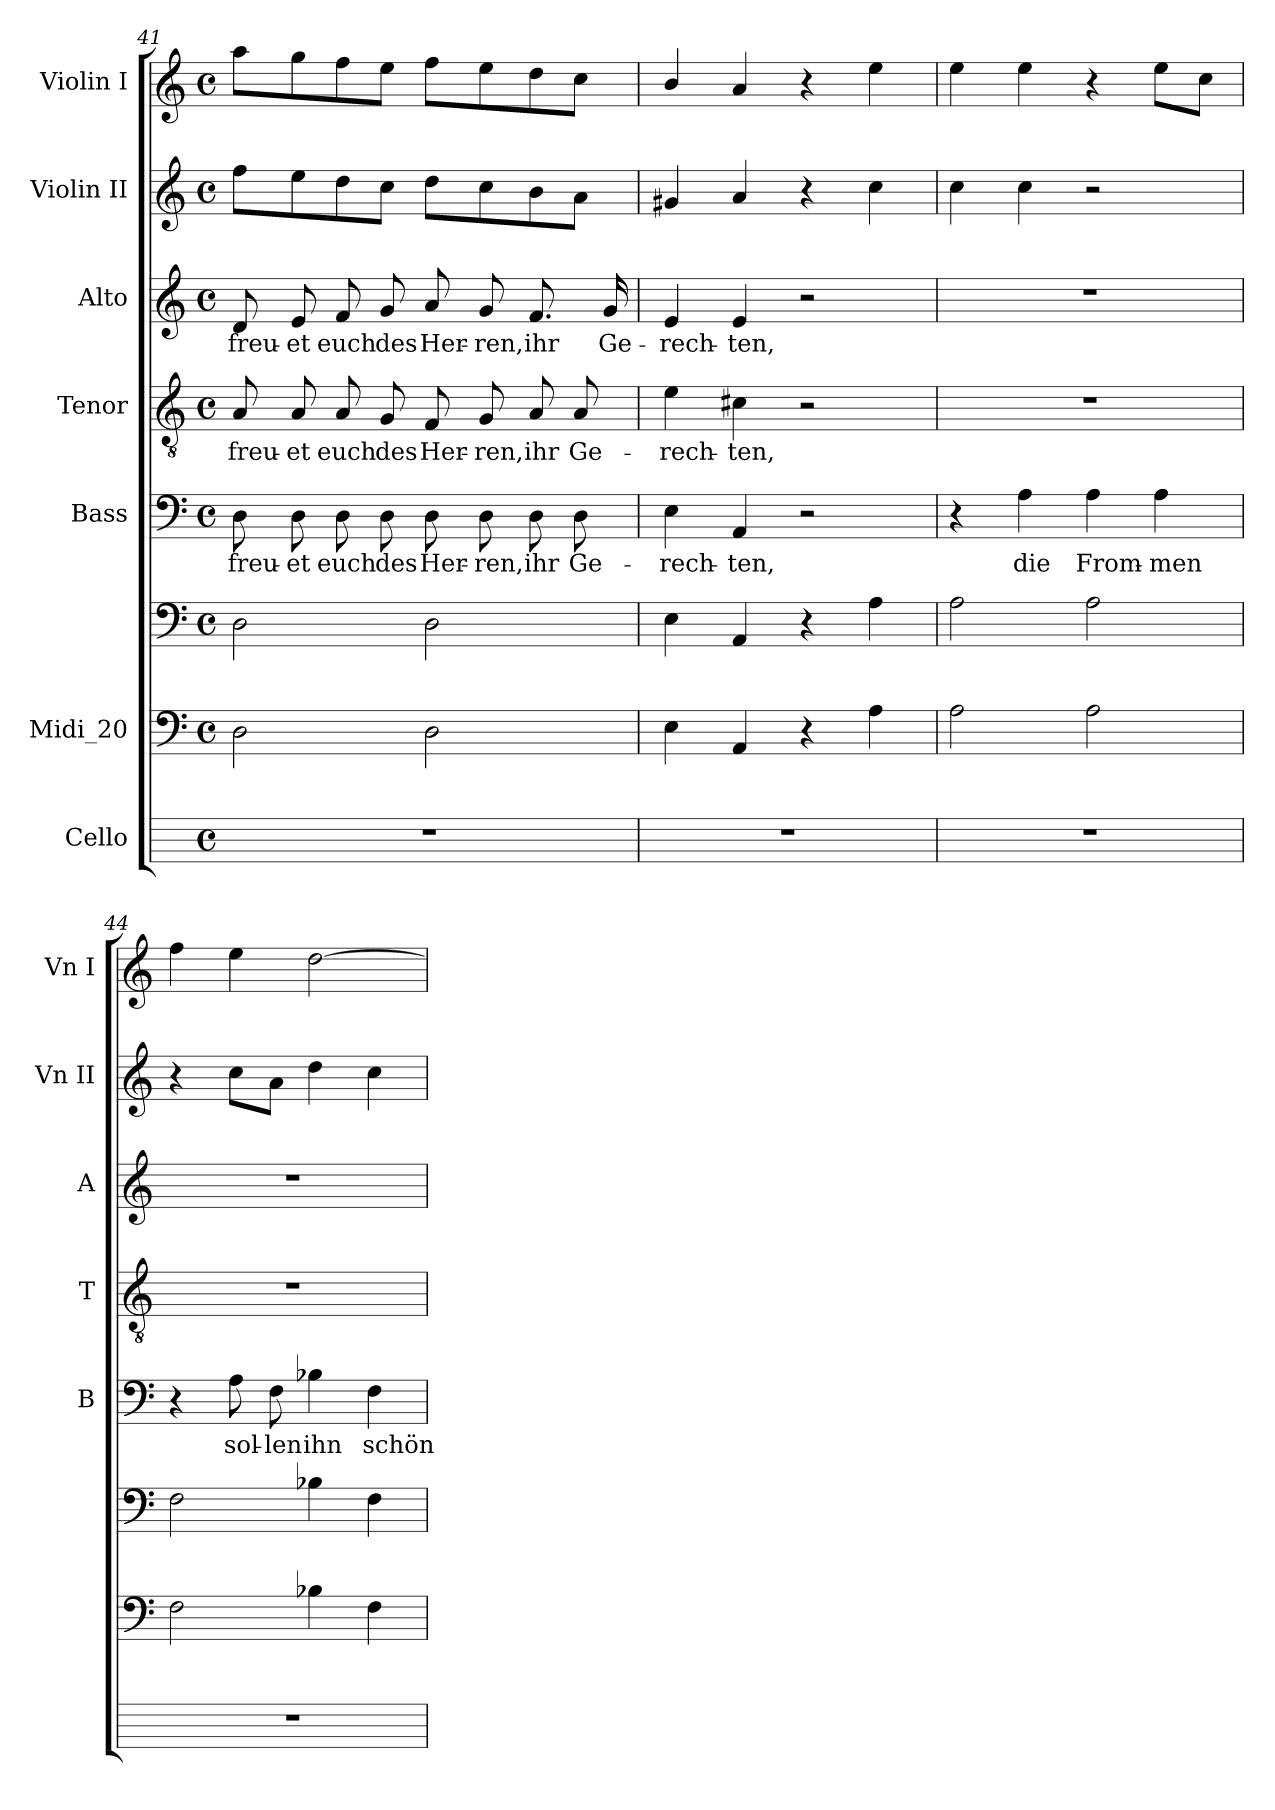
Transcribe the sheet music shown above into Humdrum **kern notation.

**kern	**kern	**kern	**kern	**text	**kern	**text	**kern	**text	**kern	**kern
*part7	*part6	*part6	*part5	*part5	*part4	*part4	*part3	*part3	*part2	*part1
*staff8	*staff7	*staff6	*staff5	*staff5	*staff4	*staff4	*staff3	*staff3	*staff2	*staff1
*I"Cello	*I"Midi_20	*	*I"Bass	*	*I"Tenor	*	*I"Alto	*	*I"Violin II	*I"Violin I
*	*	*	*I'B	*	*I'T	*	*I'A	*	*I'Vn II	*I'Vn I
!!LO:LB:g=z
*	*	*clefF4	*clefF4	*	*clefGv2	*	*clefG2	*	*clefG2	*clefG2
*	*k[]	*k[]	*k[]	*	*k[]	*	*k[]	*	*k[]	*k[]
*	*C:	*C:	*C:	*	*C:	*	*C:	*	*C:	*C:
*M4/4	*M4/4	*M4/4	*M4/4	*	*M4/4	*	*M4/4	*	*M4/4	*M4/4
*met(c)	*met(c)	*met(c)	*met(c)	*	*met(c)	*	*met(c)	*	*met(c)	*met(c)
=41	=41	=41	=41	=41	=41	=41	=41	=41	=41	=41
!	!	!	!	!LO:LY:b	!	!LO:LY:b	!	!LO:LY:b	!	!
1r	2D	2D	8D	freu-	8A	freu-	8d	freu-	8ffL	8aaL
!	!	!	!	!LO:LY:b	!	!LO:LY:b	!	!LO:LY:b	!	!
.	.	.	8D	-et	8A	-et	8e	-et	8ee	8gg
!	!	!	!	!LO:LY:b	!	!LO:LY:b	!	!LO:LY:b	!	!
.	.	.	8D	euch	8A	euch	8f	euch	8dd	8ff
!	!	!	!	!LO:LY:b	!	!LO:LY:b	!	!LO:LY:b	!	!
.	.	.	8D	des	8G	des	8g	des	8ccJ	8eeJ
!	!	!	!	!LO:LY:b	!	!LO:LY:b	!	!LO:LY:b	!	!
.	2D	2D	8D	Her-	8F	Her-	8a	Her-	8ddL	8ffL
!	!	!	!	!LO:LY:b	!	!LO:LY:b	!	!LO:LY:b	!	!
.	.	.	8D	-ren,	8G	-ren,	8g	-ren,	8cc	8ee
!	!	!	!	!LO:LY:b	!	!LO:LY:b	!	!LO:LY:b	!	!
.	.	.	8D	ihr	8A	ihr	8.f	ihr	8b	8dd
!	!	!	!	!LO:LY:b	!	!LO:LY:b	!	!	!	!
.	.	.	8D	Ge-	8A	Ge-	.	.	8aJ	8ccJ
!	!	!	!	!	!	!	!	!LO:LY:b	!	!
.	.	.	.	.	.	.	16g	Ge-	.	.
=42	=42	=42	=42	=42	=42	=42	=42	=42	=42	=42
!	!	!	!	!LO:LY:b	!	!LO:LY:b	!	!LO:LY:b	!	!
1r	4E	4E	4E	-rech-	4e	-rech-	4e	-rech-	4g#X	4b/
!	!	!	!	!LO:LY:b	!	!LO:LY:b	!	!LO:LY:b	!	!
.	4AA	4AA	4AA	-ten,	4c#X	-ten,	4e	-ten,	4a	4a
.	4r	4r	2r	.	2r	.	2r	.	4r	4r
.	4A	4A	.	.	.	.	.	.	4cc	4ee
=43	=43	=43	=43	=43	=43	=43	=43	=43	=43	=43
1r	2A	2A	4r	.	1r	.	1r	.	4cc	4ee
!	!	!	!	!LO:LY:b	!	!	!	!	!	!
.	.	.	4A	die	.	.	.	.	4cc	4ee
!	!	!	!	!LO:LY:b	!	!	!	!	!	!
.	2A	2A	4A	From-	.	.	.	.	2r	4r
!	!	!	!	!LO:LY:b	!	!	!	!	!	!
.	.	.	4A	-men	.	.	.	.	.	8eeL
.	.	.	.	.	.	.	.	.	.	8ccJ
=44	=44	=44	=44	=44	=44	=44	=44	=44	=44	=44
1r	2F	2F	4r	.	1r	.	1r	.	4r	4ff
!	!	!	!	!LO:LY:b	!	!	!	!	!	!
.	.	.	8A	sol-	.	.	.	.	8ccL	4ee
!	!	!	!	!LO:LY:b	!	!	!	!	!	!
.	.	.	8F	-len	.	.	.	.	8aJ	.
!	!	!	!	!LO:LY:b	!	!	!	!	!	!
.	4B-X	4B-X	4B-X	ihn	.	.	.	.	4dd	[2dd
!	!	!	!	!LO:LY:b	!	!	!	!	!	!
.	4F	4F	4F	schön	.	.	.	.	4cc	.
=	=	=	=	=	=	=	=	=	=	=
*-	*-	*-	*-	*-	*-	*-	*-	*-	*-	*-
